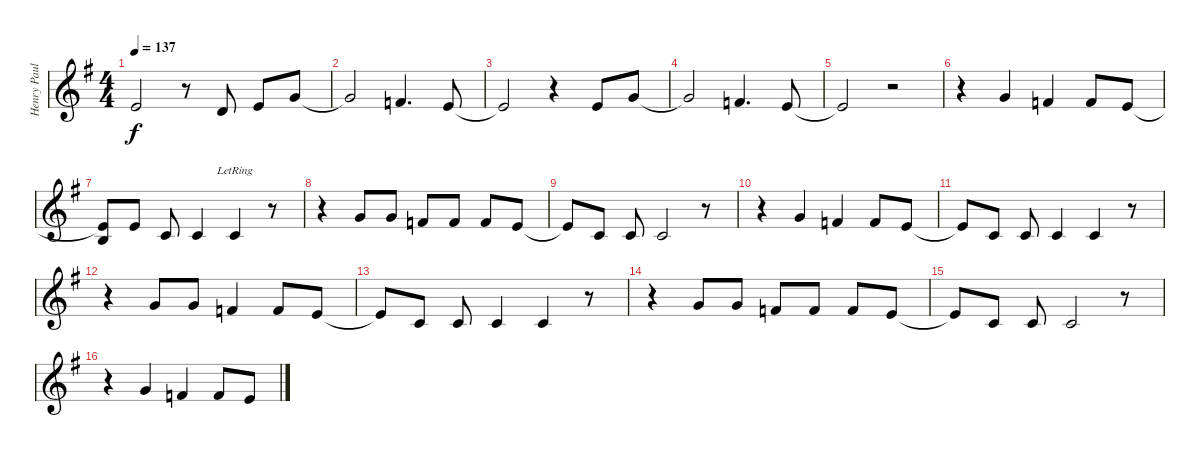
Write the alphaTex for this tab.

\track ("Henry Paul Vocals" "Henry Paul") {instrument englishhorn}
\staff {score}
\tuning (E4 B3 G3 D3 A2 E2) {hide}
\ts (4 4)
\tempo 137
\clef g2
\ks g
0.1{t}.2{dy f} r.8 3.2.8 0.1.8 3.1.8 |
3.1{t}.2 1.1.4{d} 0.1.8 |
0.1{t}.2 r.4 0.1.8 3.1.8 |
3.1{t}.2 1.1.4{d} 0.1.8 |
0.1{t}.2 r.2 |
r.4 3.1.4 1.1.4 1.1.8 0.1.8 |
(0.1{t} 0.2).8 0.1.8 1.2.8 1.2.4 1.2{lr}.4 r.8 |
r.4 3.1.8 3.1.8 1.1.8 1.1.8 1.1.8 0.1.8 |
0.1{t}.8 1.2.8 1.2.8 1.2.2 r.8 |
r.4 3.1.4 1.1.4 1.1.8 0.1.8 |
0.1{t}.8 1.2.8 1.2.8 1.2.4 1.2.4 r.8 |
r.4 3.1.8 3.1.8 1.1.4 1.1.8 0.1.8 |
0.1{t}.8 1.2.8 1.2.8 1.2.4 1.2.4 r.8 |
r.4 3.1.8{volume 10} 3.1.8 1.1.8 1.1.8 1.1.8 0.1.8 |
0.1{t}.8 1.2.8 1.2.8 1.2.2 r.8 |
r.4 3.1.4 1.1.4 1.1.8 0.1.8
